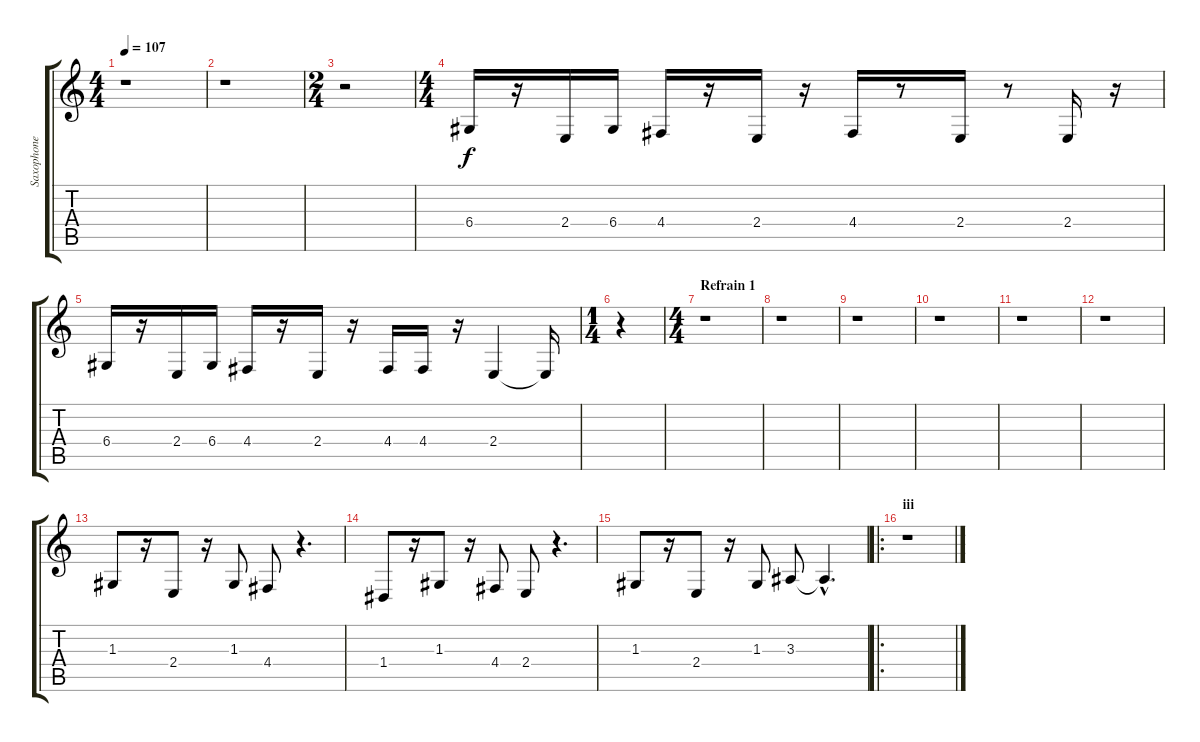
\track ("Saxophone" "Saxophone") {instrument altosax}
\staff {score tabs}
\tuning (E4 B3 G3 D3 A2 E2) {hide}
\ts (4 4)
\tempo 107
\clef g2
\ks c
r.1{dy f} |
r.1 |
\ts (2 4)
r.2 |
\ts (4 4)
6.4.16 r.16 2.4.16 6.4.16 4.4.16 r.16 2.4.16 r.16 4.4.16 r.8 2.4.16 r.8 2.4.16 r.16 |
6.4.16 r.16 2.4.16 6.4.16 4.4.16 r.16 2.4.16 r.16 4.4.16 4.4.16 r.16 2.4.4 2.4{t}.16 |
\ts (1 4)
r.4 |
\ts (4 4)
\section ("" "Refrain 1")
r.1 |
r.1 |
r.1 |
r.1 |
r.1 |
r.1 |
1.3.8 r.16 2.4.8 r.16 1.3.8 4.4.8 r.4{d} |
1.4.8 r.16 1.3.8 r.16 4.4.8 2.4.8 r.4{d} |
1.3.8 r.16 2.4.8 r.16 1.3.8 3.3.8 3.3{hac t}.4{d} |
\ro
\section ("" "iii")
r.1
